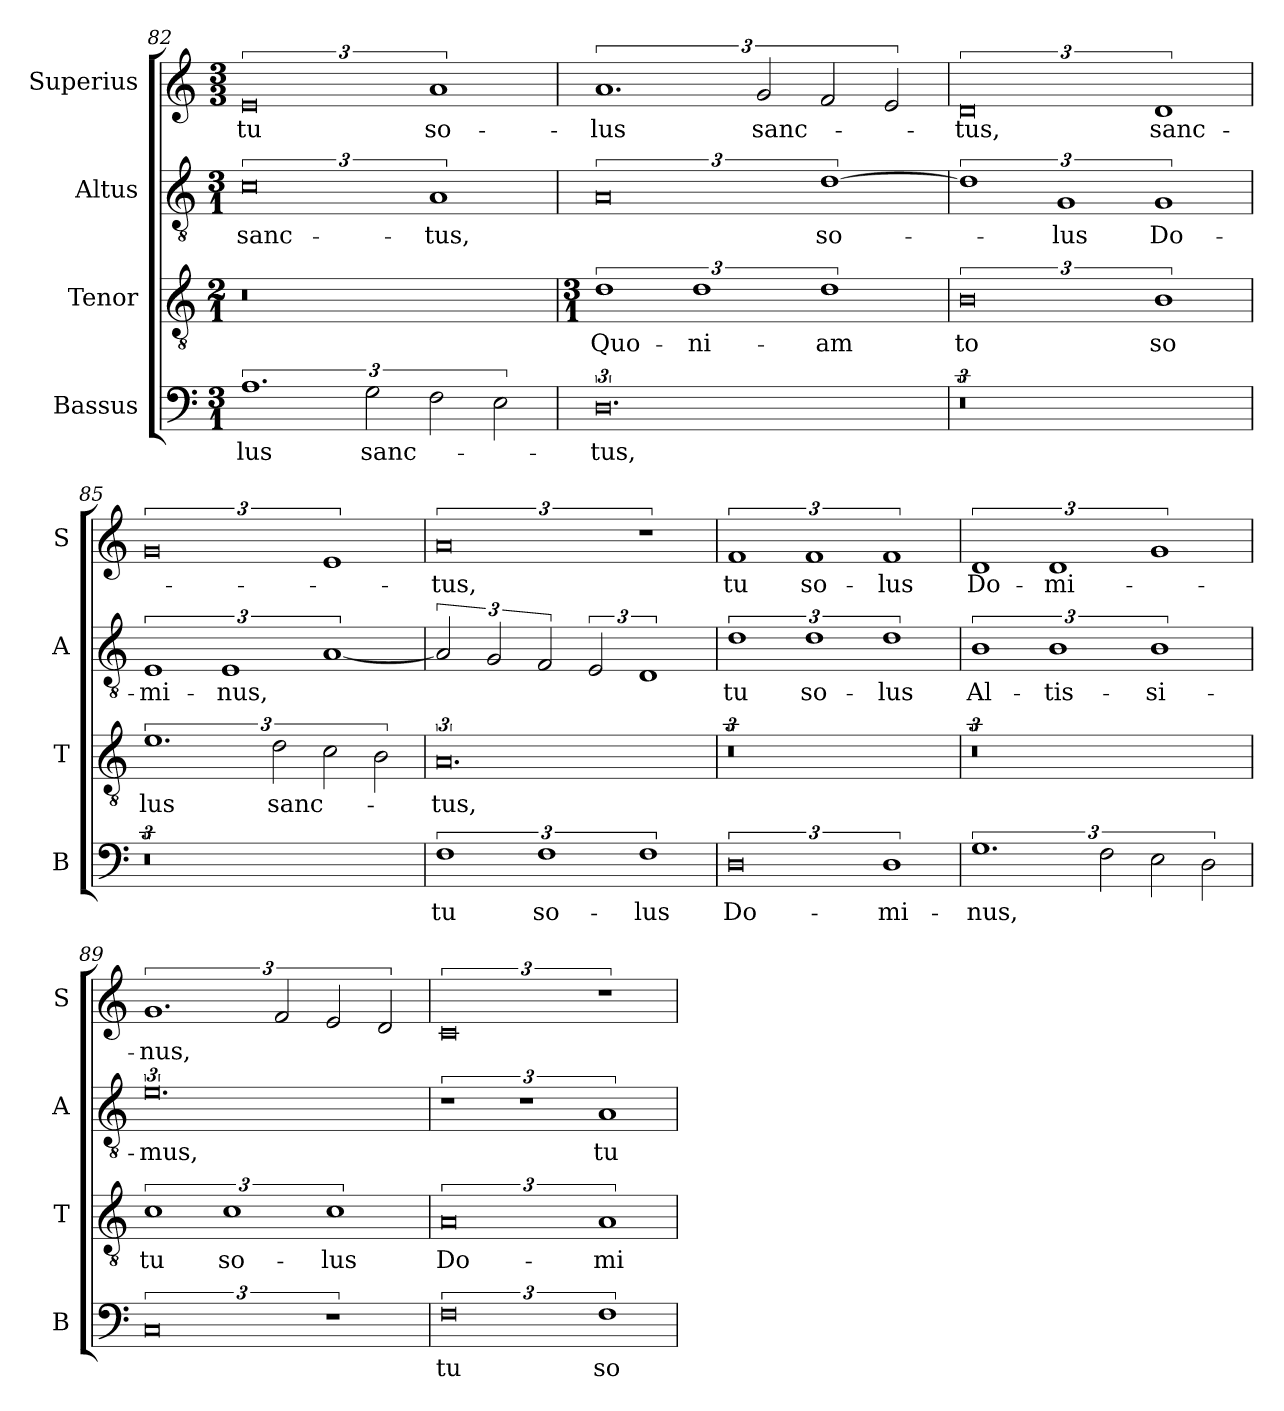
**kern	**text	**kern	**text	**kern	**text	**kern	**text
*part4	*part4	*part3	*part3	*part2	*part2	*part1	*part1
*staff4	*staff4	*staff3	*staff3	*staff2	*staff2	*staff1	*staff1
*I"Bassus	*	*I"Tenor	*	*I"Altus	*	*I"Superius	*
*I'B	*	*I'T	*	*I'A	*	*I'S	*
*clefF4	*	*clefGv2	*	*clefGv2	*	*clefG2	*
*k[]	*	*k[]	*	*k[]	*	*k[]	*
*M3/1	*	*M2/1	*	*M3/1	*	*M3/3	*
=82	=82	=82	=82	=82	=82	=82	=82
3%2.A	-lus	0r	.	3%4c	sanc-	3%4e	tu
3G\	sanc-	.	.	.	.	.	.
3F\	.	.	.	3%2A	-tus,	3%2a	so-
3E\	.	.	.	.	.	.	.
=83	=83	=83	=83	=83	=83	=83	=83
*	*	*M3/1	*	*	*	*	*
3%4.D	-tus,	3%2d	Quo-	3%4A	.	3%2.a	-lus
.	.	3%2d	-ni-	.	.	.	.
.	.	.	.	.	.	3g/	sanc-
.	.	3%2d	-am	[3%2d	so-	3f/	.
.	.	.	.	.	.	3e/	.
=84	=84	=84	=84	=84	=84	=84	=84
3%4.r	.	3%4B	to	3%2d]	.	3%4d	-tus,
.	.	.	.	3%2G	-lus	.	.
.	.	3%2B	so	3%2G	Do-	3%2d	sanc-
=85	=85	=85	=85	=85	=85	=85	=85
3%4.r	.	3%2.e	-lus	3%2E	-mi-	3%4g	.
.	.	.	.	3%2E	-nus,	.	.
.	.	3d\	sanc-	.	.	.	.
.	.	3c\	.	[3%2A	.	3%2e	.
.	.	3B\	.	.	.	.	.
=86	=86	=86	=86	=86	=86	=86	=86
3%2F	tu	3%4.A	-tus,	3A/]	.	3%4a	-tus,
.	.	.	.	3G/	.	.	.
3%2F	so-	.	.	3F/	.	.	.
.	.	.	.	3E/	.	.	.
3%2F	-lus	.	.	3%2D	.	3%2r	.
=87	=87	=87	=87	=87	=87	=87	=87
3%4D	Do-	3%4.r	.	3%2d	tu	3%2f	tu
.	.	.	.	3%2d	so-	3%2f	so-
3%2D	-mi-	.	.	3%2d	-lus	3%2f	-lus
=88	=88	=88	=88	=88	=88	=88	=88
3%2.G	-nus,	3%4.r	.	3%2B	Al-	3%2d	Do-
.	.	.	.	3%2B	-tis-	3%2d	-mi-
3F\	.	.	.	.	.	.	.
3E\	.	.	.	3%2B	-si-	3%2g	.
3D\	.	.	.	.	.	.	.
=89	=89	=89	=89	=89	=89	=89	=89
3%4C	.	3%2c	tu	3%4.e	-mus,	3%2.g	-nus,
.	.	3%2c	so-	.	.	.	.
.	.	.	.	.	.	3f/	.
3%2r	.	3%2c	-lus	.	.	3e/	.
.	.	.	.	.	.	3d/	.
=90	=90	=90	=90	=90	=90	=90	=90
3%4F	tu	3%4A	Do-	3%2r	.	3%4c	.
.	.	.	.	3%2r	.	.	.
3%2F	so-	3%2A	-mi-	3%2A	tu	3%2r	.
=	=	=	=	=	=	=	=
*-	*-	*-	*-	*-	*-	*-	*-
